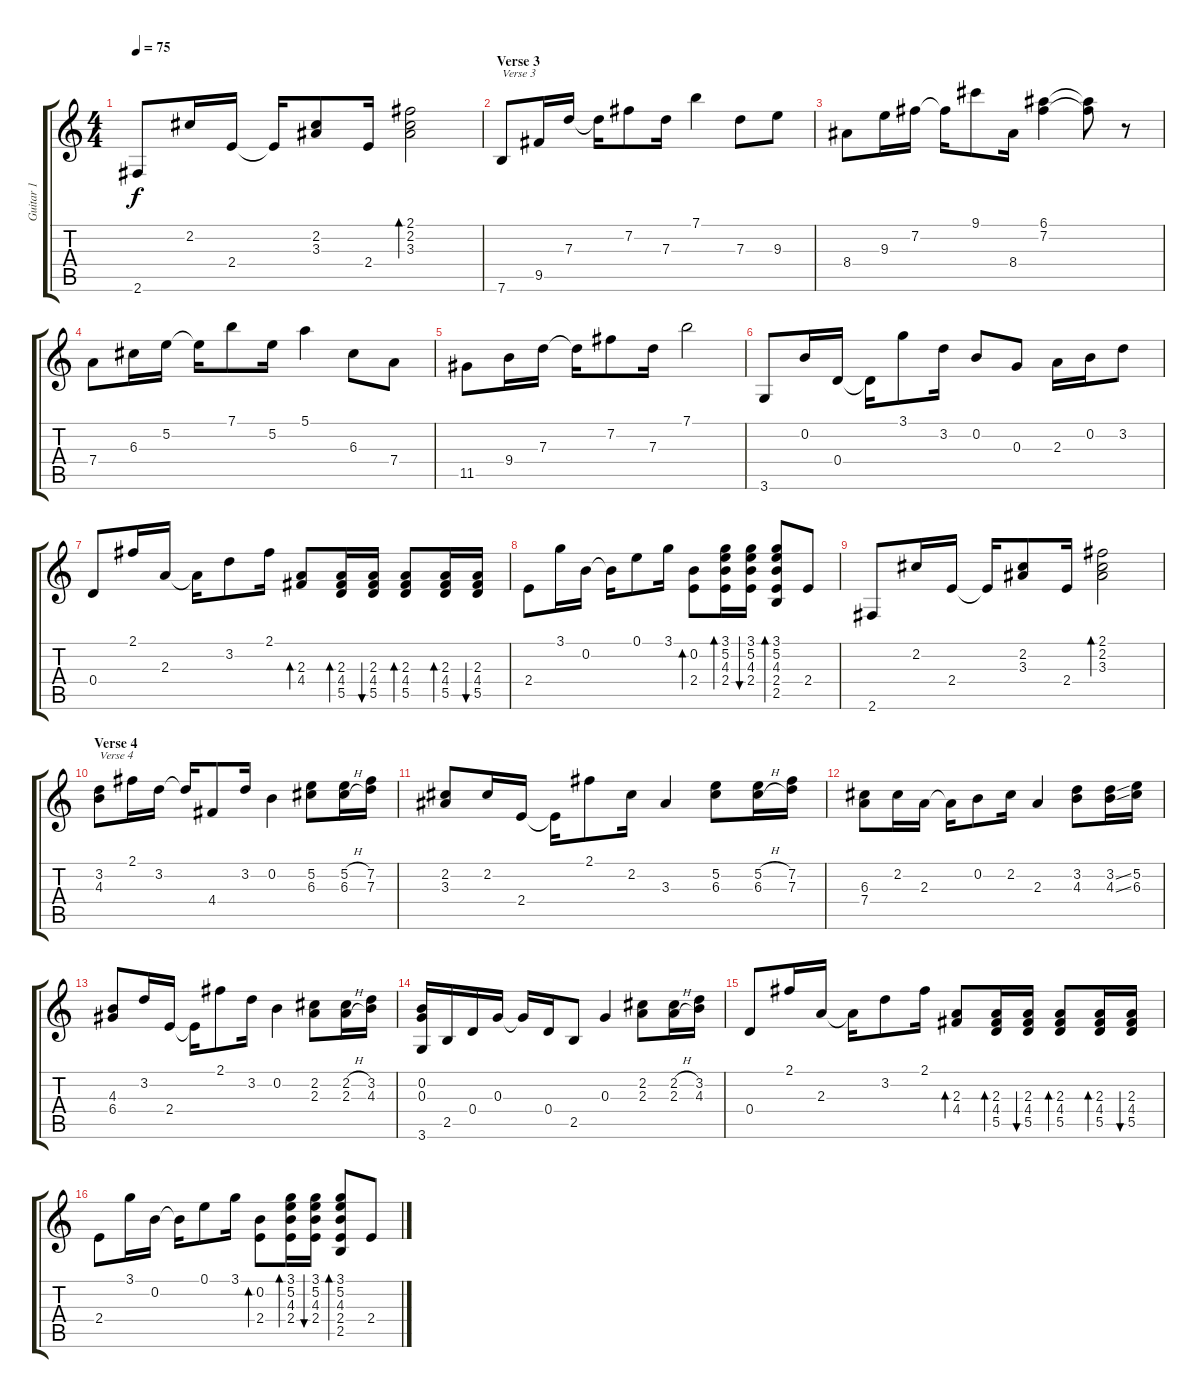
\track ("Guitar 1" "Guitar 1") {instrument acousticguitarnylon}
\staff {score tabs}
\tuning (E4 B3 G3 D3 A2 E2) {hide}
\ts (4 4)
\tempo 75
\clef g2
\ks c
2.6.8{dy f} 2.2.16 2.4.16 2.4{t}.16 (2.2 3.3).8 2.4.16 (2.1 2.2 3.3).2{bd 60} |
\section ("" "Verse 3")
7.6.8{txt "Verse 3"} 9.5.16 7.3.16 7.3{t}.16 7.2.8 7.3.16 7.1.4 7.3.8 9.3.8 |
8.4.8 9.3.16 7.2.16 7.2{t}.16 9.1.8 8.4.16 (6.1 7.2).4 (6.1{t} 7.2{t}).8 r.8 |
7.4.8 6.3.16 5.2.16 5.2{t}.16 7.1.8 5.2.16 5.1.4 6.3.8 7.4.8 |
11.5.8 9.4.16 7.3.16 7.3{t}.16 7.2.8 7.3.16 7.1.2 |
3.6.8 0.2.16 0.4.16 0.4{t}.16 3.1.8 3.2.16 0.2.8 0.3.8 2.3.16 0.2.16 3.2.8 |
0.4.8 2.1.16 2.3.16 2.3{t}.16 3.2.8 2.1.16 (2.3 4.4).8{bd 60} (2.3 4.4 5.5).16{bd 60} (2.3 4.4 5.5).16{bu 60} (2.3 4.4 5.5).8{bd 60} (2.3 4.4 5.5).16{bd 60} (2.3 4.4 5.5).16{bu 60} |
2.4.8 3.1.16 0.2.16 0.2{t}.16 0.1.8 3.1.16 (0.2 2.4).8{bd 60} (3.1 5.2 4.3 2.4).16{bd 60} (3.1 5.2 4.3 2.4).16{bu 60} (3.1 5.2 4.3 2.4 2.5).8{bd 60} 2.4.8 |
2.6.8 2.2.16 2.4.16 2.4{t}.16 (2.2 3.3).8 2.4.16 (2.1 2.2 3.3).2{bd 60} |
\section ("" "Verse 4")
(3.2 4.3).8{txt "Verse 4"} 2.1.16 3.2.16 3.2{t}.16 4.4.8 3.2.16 0.2.4 (5.2 6.3).8 (5.2{h} 6.3{h}).16 (7.2 7.3).16 |
(2.2 3.3).8 2.2.16 2.4.16 2.4{t}.16 2.1.8 2.2.16 3.3.4 (5.2 6.3).8 (5.2{h} 6.3{h}).16 (7.2 7.3).16 |
(6.3 7.4).8 2.2.16 2.3.16 2.3{t}.16 0.2.8 2.2.16 2.3.4 (3.2 4.3).8 (3.2{ss} 4.3{ss}).16 (5.2 6.3).16 |
(4.3 6.4).8 3.2.16 2.4.16 2.4{t}.16 2.1.8 3.2.16 0.2.4 (2.2 2.3).8 (2.2{h} 2.3{h}).16 (3.2 4.3).16 |
(0.2 0.3 3.6).16 2.5.16 0.4.16 0.3.16 0.3{t}.16 0.4.16 2.5.8 0.3.4 (2.2 2.3).8 (2.2{h} 2.3{h}).16 (3.2 4.3).16 |
0.4.8 2.1.16 2.3.16 2.3{t}.16 3.2.8 2.1.16 (2.3 4.4).8{bd 60} (2.3 4.4 5.5).16{bd 60} (2.3 4.4 5.5).16{bu 60} (2.3 4.4 5.5).8{bd 60} (2.3 4.4 5.5).16{bd 60} (2.3 4.4 5.5).16{bu 60} |
2.4.8 3.1.16 0.2.16 0.2{t}.16 0.1.8 3.1.16 (0.2 2.4).8{bd 60} (3.1 5.2 4.3 2.4).16{bd 60} (3.1 5.2 4.3 2.4).16{bu 60} (3.1 5.2 4.3 2.4 2.5).8{bd 60} 2.4.8
